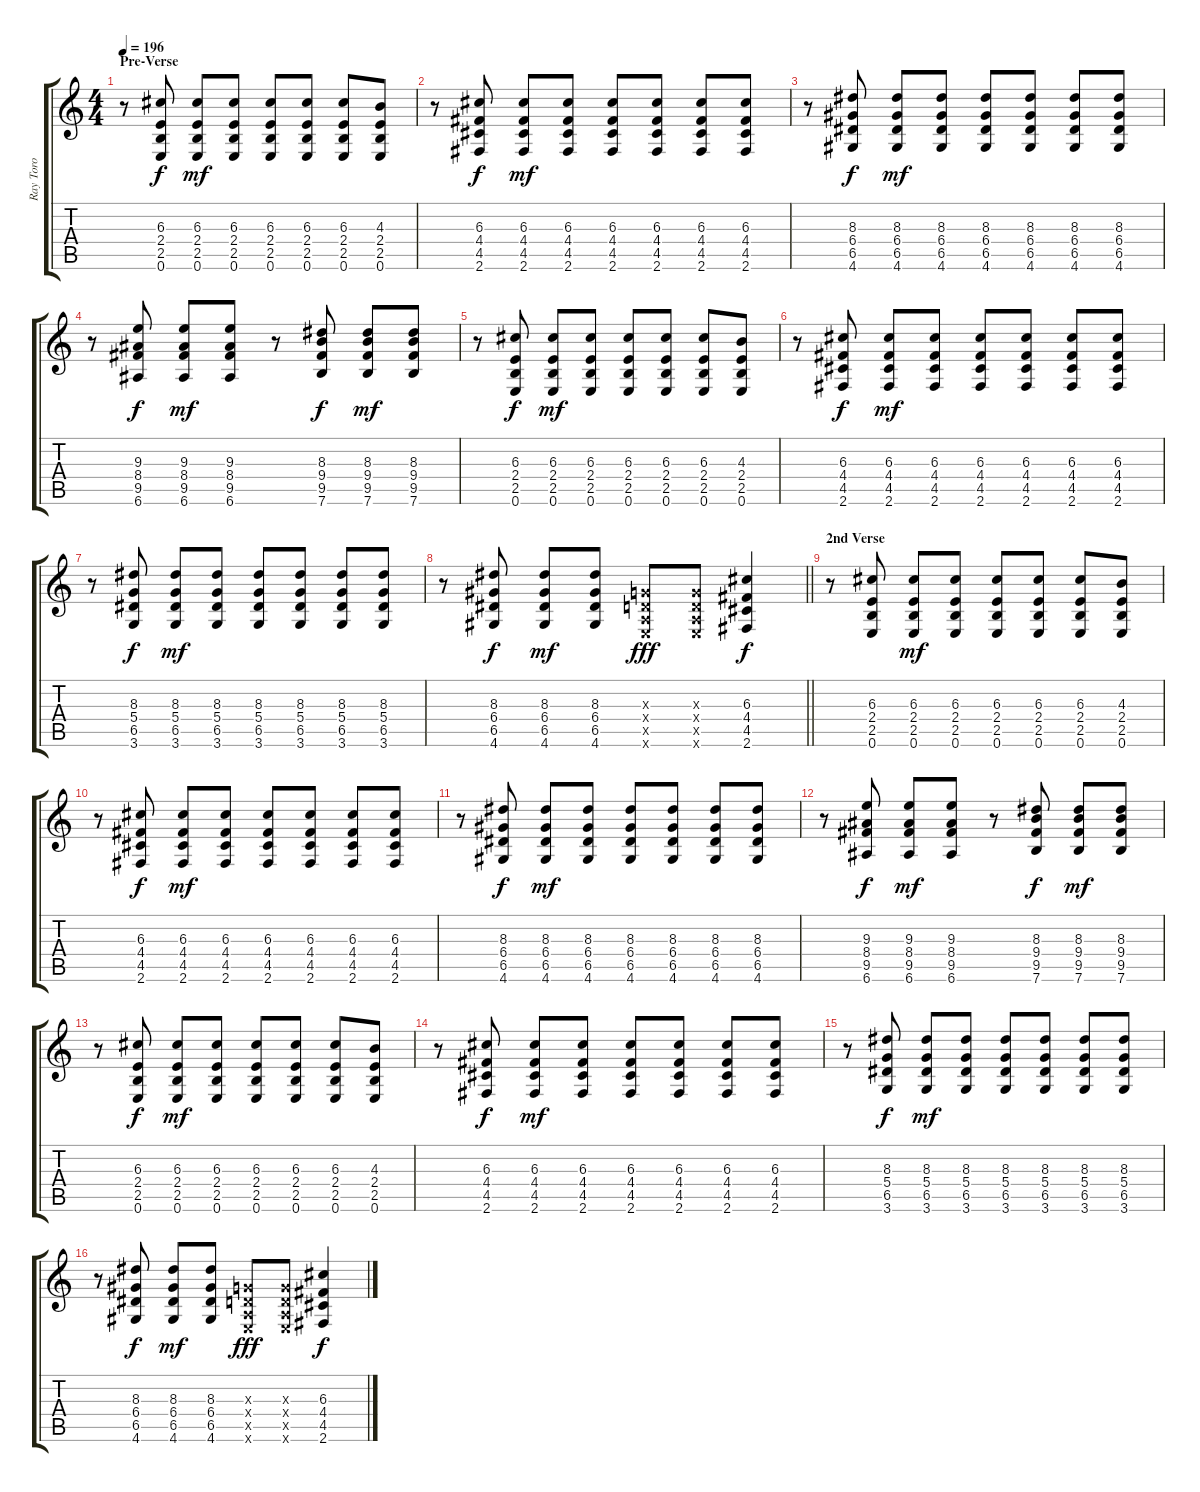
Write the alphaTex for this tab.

\track ("Ray Toro" "Ray Toro") {instrument distortionguitar}
\staff {score tabs}
\tuning (E4 B3 G3 D3 A2 E2) {hide}
\ts (4 4)
\section ("" "Pre-Verse")
\tempo 196
\clef g2
\ks c
r.8{dy f} (6.3 2.4 2.5 0.6).8 (6.3 2.4 2.5 0.6).8{dy mf} (6.3 2.4 2.5 0.6).8 (6.3 2.4 2.5 0.6).8 (6.3 2.4 2.5 0.6).8 (6.3 2.4 2.5 0.6).8 (4.3 2.4 2.5 0.6).8 |
r.8 (6.3 4.4 4.5 2.6).8{dy f} (6.3 4.4 4.5 2.6).8{dy mf} (6.3 4.4 4.5 2.6).8 (6.3 4.4 4.5 2.6).8 (6.3 4.4 4.5 2.6).8 (6.3 4.4 4.5 2.6).8 (6.3 4.4 4.5 2.6).8 |
r.8 (8.3 6.4 6.5 4.6).8{dy f} (8.3 6.4 6.5 4.6).8{dy mf} (8.3 6.4 6.5 4.6).8 (8.3 6.4 6.5 4.6).8 (8.3 6.4 6.5 4.6).8 (8.3 6.4 6.5 4.6).8 (8.3 6.4 6.5 4.6).8 |
r.8 (9.3 8.4 9.5 6.6).8{dy f} (9.3 8.4 9.5 6.6).8{dy mf} (9.3 8.4 9.5 6.6).8 r.8 (8.3 9.4 9.5 7.6).8{dy f} (8.3 9.4 9.5 7.6).8{dy mf} (8.3 9.4 9.5 7.6).8 |
r.8 (6.3 2.4 2.5 0.6).8{dy f} (6.3 2.4 2.5 0.6).8{dy mf} (6.3 2.4 2.5 0.6).8 (6.3 2.4 2.5 0.6).8 (6.3 2.4 2.5 0.6).8 (6.3 2.4 2.5 0.6).8 (4.3 2.4 2.5 0.6).8 |
r.8 (6.3 4.4 4.5 2.6).8{dy f} (6.3 4.4 4.5 2.6).8{dy mf} (6.3 4.4 4.5 2.6).8 (6.3 4.4 4.5 2.6).8 (6.3 4.4 4.5 2.6).8 (6.3 4.4 4.5 2.6).8 (6.3 4.4 4.5 2.6).8 |
r.8 (8.3 5.4 6.5 3.6).8{dy f} (8.3 5.4 6.5 3.6).8{dy mf} (8.3 5.4 6.5 3.6).8 (8.3 5.4 6.5 3.6).8 (8.3 5.4 6.5 3.6).8 (8.3 5.4 6.5 3.6).8 (8.3 5.4 6.5 3.6).8 |
\barLineRight lightlight
r.8 (8.3 6.4 6.5 4.6).8{dy f} (8.3 6.4 6.5 4.6).8{dy mf} (8.3 6.4 6.5 4.6).8 (0.3{x} 0.4{x} 0.5{x} 0.6{x}).8{dy fff} (0.3{x} 0.4{x} 0.5{x} 0.6{x}).8 (6.3 4.4 4.5 2.6).4{dy f} |
\section ("" "2nd Verse")
r.8 (6.3 2.4 2.5 0.6).8 (6.3 2.4 2.5 0.6).8{dy mf} (6.3 2.4 2.5 0.6).8 (6.3 2.4 2.5 0.6).8 (6.3 2.4 2.5 0.6).8 (6.3 2.4 2.5 0.6).8 (4.3 2.4 2.5 0.6).8 |
r.8 (6.3 4.4 4.5 2.6).8{dy f} (6.3 4.4 4.5 2.6).8{dy mf} (6.3 4.4 4.5 2.6).8 (6.3 4.4 4.5 2.6).8 (6.3 4.4 4.5 2.6).8 (6.3 4.4 4.5 2.6).8 (6.3 4.4 4.5 2.6).8 |
r.8 (8.3 6.4 6.5 4.6).8{dy f} (8.3 6.4 6.5 4.6).8{dy mf} (8.3 6.4 6.5 4.6).8 (8.3 6.4 6.5 4.6).8 (8.3 6.4 6.5 4.6).8 (8.3 6.4 6.5 4.6).8 (8.3 6.4 6.5 4.6).8 |
r.8 (9.3 8.4 9.5 6.6).8{dy f} (9.3 8.4 9.5 6.6).8{dy mf} (9.3 8.4 9.5 6.6).8 r.8 (8.3 9.4 9.5 7.6).8{dy f} (8.3 9.4 9.5 7.6).8{dy mf} (8.3 9.4 9.5 7.6).8 |
r.8 (6.3 2.4 2.5 0.6).8{dy f} (6.3 2.4 2.5 0.6).8{dy mf} (6.3 2.4 2.5 0.6).8 (6.3 2.4 2.5 0.6).8 (6.3 2.4 2.5 0.6).8 (6.3 2.4 2.5 0.6).8 (4.3 2.4 2.5 0.6).8 |
r.8 (6.3 4.4 4.5 2.6).8{dy f} (6.3 4.4 4.5 2.6).8{dy mf} (6.3 4.4 4.5 2.6).8 (6.3 4.4 4.5 2.6).8 (6.3 4.4 4.5 2.6).8 (6.3 4.4 4.5 2.6).8 (6.3 4.4 4.5 2.6).8 |
r.8 (8.3 5.4 6.5 3.6).8{dy f} (8.3 5.4 6.5 3.6).8{dy mf} (8.3 5.4 6.5 3.6).8 (8.3 5.4 6.5 3.6).8 (8.3 5.4 6.5 3.6).8 (8.3 5.4 6.5 3.6).8 (8.3 5.4 6.5 3.6).8 |
r.8 (8.3 6.4 6.5 4.6).8{dy f} (8.3 6.4 6.5 4.6).8{dy mf} (8.3 6.4 6.5 4.6).8 (0.3{x} 0.4{x} 0.5{x} 0.6{x}).8{dy fff} (0.3{x} 0.4{x} 0.5{x} 0.6{x}).8 (6.3 4.4 4.5 2.6).4{dy f}
